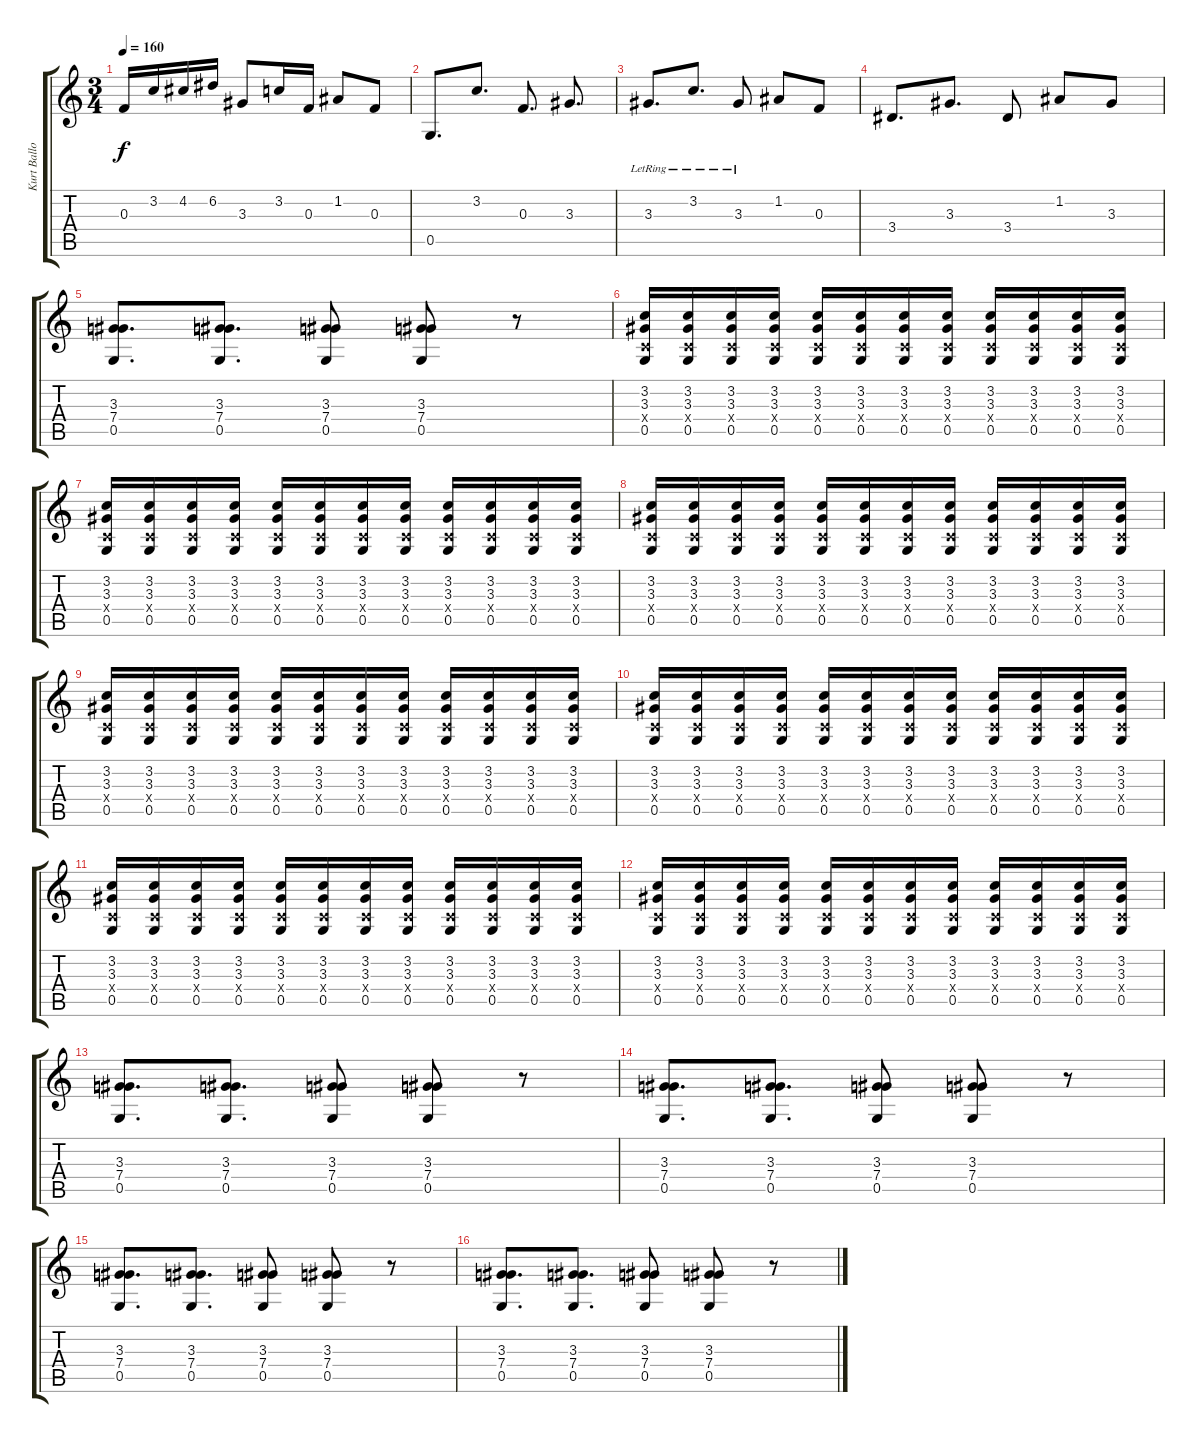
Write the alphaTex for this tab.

\track ("Kurt Ballou" "Kurt Ballo") {instrument distortionguitar}
\staff {score tabs}
\tuning (D4 A3 F3 C3 G2 C2) {hide}
\ts (3 4)
\tempo 160
\clef g2
\ks c
0.3.16{dy f} 3.2.16 4.2.16 6.2.16 3.3.8 3.2.16 0.3.16 1.2.8 0.3.8 |
0.5.8{d} 3.2.8{d} 0.3.8{d} 3.3.8{d} |
3.3{lr}.8{d} 3.2{lr}.8{d} 3.3{lr}.8 1.2.8 0.3.8 |
3.4.8{d} 3.3.8{d} 3.4.8 1.2.8 3.3.8 |
(3.3 7.4 0.5).8{d} (3.3 7.4 0.5).8{d} (3.3 7.4 0.5).8 (3.3 7.4 0.5).8 r.8 |
(3.2 3.3 0.4{x} 0.5).16 (3.2 3.3 0.4{x} 0.5).16 (3.2 3.3 0.4{x} 0.5).16 (3.2 3.3 0.4{x} 0.5).16 (3.2 3.3 0.4{x} 0.5).16 (3.2 3.3 0.4{x} 0.5).16 (3.2 3.3 0.4{x} 0.5).16 (3.2 3.3 0.4{x} 0.5).16 (3.2 3.3 0.4{x} 0.5).16 (3.2 3.3 0.4{x} 0.5).16 (3.2 3.3 0.4{x} 0.5).16 (3.2 3.3 0.4{x} 0.5).16 |
(3.2 3.3 0.4{x} 0.5).16 (3.2 3.3 0.4{x} 0.5).16 (3.2 3.3 0.4{x} 0.5).16 (3.2 3.3 0.4{x} 0.5).16 (3.2 3.3 0.4{x} 0.5).16 (3.2 3.3 0.4{x} 0.5).16 (3.2 3.3 0.4{x} 0.5).16 (3.2 3.3 0.4{x} 0.5).16 (3.2 3.3 0.4{x} 0.5).16 (3.2 3.3 0.4{x} 0.5).16 (3.2 3.3 0.4{x} 0.5).16 (3.2 3.3 0.4{x} 0.5).16 |
(3.2 3.3 0.4{x} 0.5).16 (3.2 3.3 0.4{x} 0.5).16 (3.2 3.3 0.4{x} 0.5).16 (3.2 3.3 0.4{x} 0.5).16 (3.2 3.3 0.4{x} 0.5).16 (3.2 3.3 0.4{x} 0.5).16 (3.2 3.3 0.4{x} 0.5).16 (3.2 3.3 0.4{x} 0.5).16 (3.2 3.3 0.4{x} 0.5).16 (3.2 3.3 0.4{x} 0.5).16 (3.2 3.3 0.4{x} 0.5).16 (3.2 3.3 0.4{x} 0.5).16 |
(3.2 3.3 0.4{x} 0.5).16 (3.2 3.3 0.4{x} 0.5).16 (3.2 3.3 0.4{x} 0.5).16 (3.2 3.3 0.4{x} 0.5).16 (3.2 3.3 0.4{x} 0.5).16 (3.2 3.3 0.4{x} 0.5).16 (3.2 3.3 0.4{x} 0.5).16 (3.2 3.3 0.4{x} 0.5).16 (3.2 3.3 0.4{x} 0.5).16 (3.2 3.3 0.4{x} 0.5).16 (3.2 3.3 0.4{x} 0.5).16 (3.2 3.3 0.4{x} 0.5).16 |
(3.2 3.3 0.4{x} 0.5).16 (3.2 3.3 0.4{x} 0.5).16 (3.2 3.3 0.4{x} 0.5).16 (3.2 3.3 0.4{x} 0.5).16 (3.2 3.3 0.4{x} 0.5).16 (3.2 3.3 0.4{x} 0.5).16 (3.2 3.3 0.4{x} 0.5).16 (3.2 3.3 0.4{x} 0.5).16 (3.2 3.3 0.4{x} 0.5).16 (3.2 3.3 0.4{x} 0.5).16 (3.2 3.3 0.4{x} 0.5).16 (3.2 3.3 0.4{x} 0.5).16 |
(3.2 3.3 0.4{x} 0.5).16 (3.2 3.3 0.4{x} 0.5).16 (3.2 3.3 0.4{x} 0.5).16 (3.2 3.3 0.4{x} 0.5).16 (3.2 3.3 0.4{x} 0.5).16 (3.2 3.3 0.4{x} 0.5).16 (3.2 3.3 0.4{x} 0.5).16 (3.2 3.3 0.4{x} 0.5).16 (3.2 3.3 0.4{x} 0.5).16 (3.2 3.3 0.4{x} 0.5).16 (3.2 3.3 0.4{x} 0.5).16 (3.2 3.3 0.4{x} 0.5).16 |
(3.2 3.3 0.4{x} 0.5).16 (3.2 3.3 0.4{x} 0.5).16 (3.2 3.3 0.4{x} 0.5).16 (3.2 3.3 0.4{x} 0.5).16 (3.2 3.3 0.4{x} 0.5).16 (3.2 3.3 0.4{x} 0.5).16 (3.2 3.3 0.4{x} 0.5).16 (3.2 3.3 0.4{x} 0.5).16 (3.2 3.3 0.4{x} 0.5).16 (3.2 3.3 0.4{x} 0.5).16 (3.2 3.3 0.4{x} 0.5).16 (3.2 3.3 0.4{x} 0.5).16 |
(3.3 7.4 0.5).8{d} (3.3 7.4 0.5).8{d} (3.3 7.4 0.5).8 (3.3 7.4 0.5).8 r.8 |
(3.3 7.4 0.5).8{d} (3.3 7.4 0.5).8{d} (3.3 7.4 0.5).8 (3.3 7.4 0.5).8 r.8 |
(3.3 7.4 0.5).8{d} (3.3 7.4 0.5).8{d} (3.3 7.4 0.5).8 (3.3 7.4 0.5).8 r.8 |
(3.3 7.4 0.5).8{d} (3.3 7.4 0.5).8{d} (3.3 7.4 0.5).8 (3.3 7.4 0.5).8 r.8
